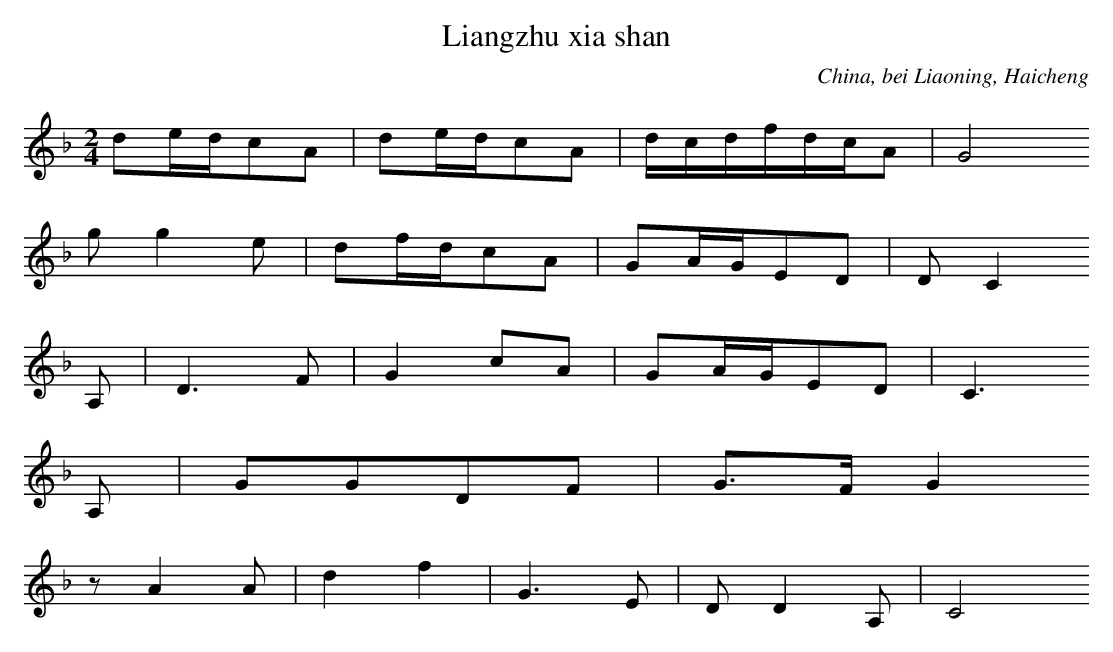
X:1
T: Liangzhu xia shan
O: China, bei Liaoning, Haicheng
M: 2/4
L: 1/16
K: F
d2edc2A2 | d2edc2A2 | dcdfdcA2 | G8
g2g4e2 | d2fdc2A2 | G2AGE2D2 | D2C4
A,2 | D6F2 | G4c2A2 | G2AGE2D2 | C6
A,2 | G2G2D2F2 | G3FG4
z2A4A2 | d4f4 | G6E2 | D2D4A,2 | C8
